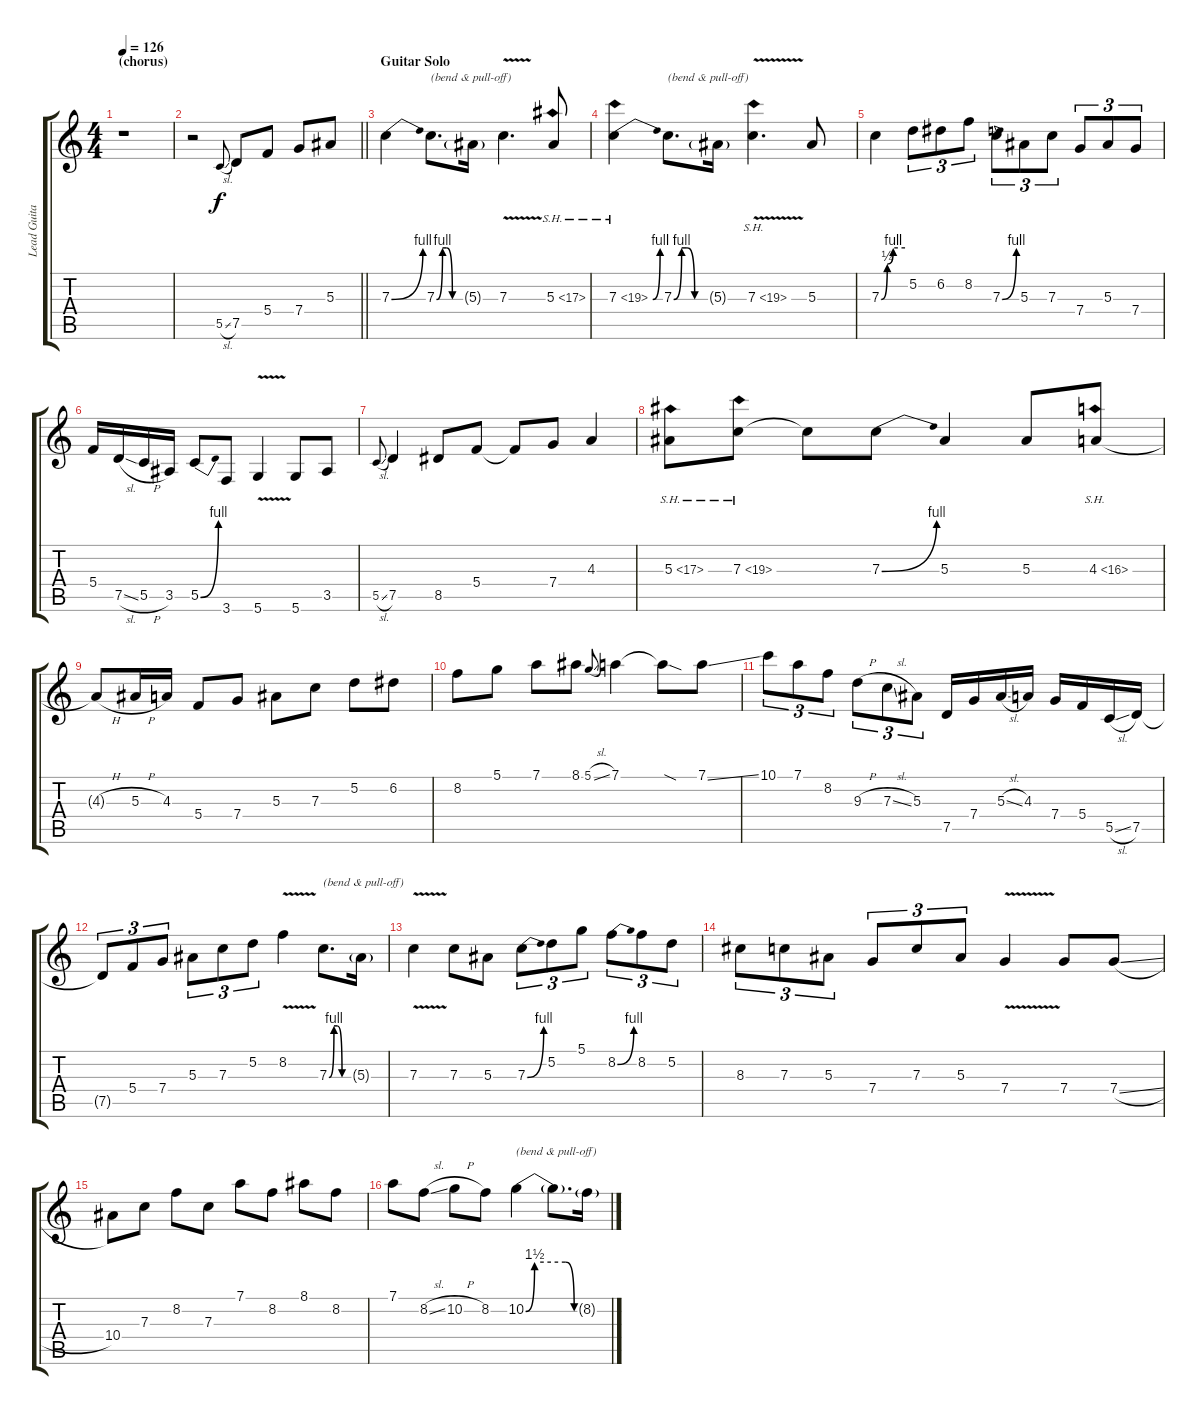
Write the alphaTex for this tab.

\track ("Lead Guitar (solo)" "Lead Guita") {instrument overdrivenguitar}
\staff {score tabs}
\tuning (D4 A3 F3 C3 G2 D2) {hide}
\ts (4 4)
\section ("" "(chorus)")
\tempo 126
\clef g2
\ks c
r.1{dy f instrument overdrivenguitar} |
\barLineRight lightlight
r.2 5.5{sl}.8{gr onbeat} 7.5.8 5.4.8 7.4.8 5.3.8 |
\section ("" "Guitar Solo")
7.3{be (bend 0 0 60 4)}.4 7.3{be (custom 0 0 15 4 25 4 40 0 60 0)}.8{d txt "(bend & pull-off)"} 5.3{g}.16 7.3{v}.4{d} 5.3{sh 12}.8 |
7.3{be (bend 0 0 60 4) sh 12}.4 7.3{be (custom 0 0 15 4 25 4 40 0 60 0)}.8{d txt "(bend & pull-off)"} 5.3{g}.16 7.3{sh 12 v}.4{d} 5.3.8 |
7.3{be (custom 0 0 15 1 30 4 60 4)}.4 5.2.8{tu (3 2)} 6.2.8{tu (3 2)} 8.2.8{tu (3 2)} 7.3{be (bend 0 0 60 4)}.8{tu (3 2)} 5.3.8{tu (3 2)} 7.3.8{tu (3 2)} 7.4.8{tu (3 2)} 5.3.8{tu (3 2)} 7.4.8{tu (3 2)} |
5.4.16 7.5{sl}.16 5.5{h}.16 3.5.16 5.5{be (bend 0 0 60 4)}.8 3.6.8 5.6{v}.4 5.6.8 3.5.8 |
5.5{sl}.8{gr onbeat} 7.5.4 8.5.8 5.4.8 5.4{t}.8 7.4.8 4.3.4 |
5.3{sh 12}.8 7.3{sh 12}.8 7.3{t}.8 7.3{be (bend 0 0 60 4)}.8 5.3.4 5.3.8 4.3{sh 12}.8 |
4.3{h t}.8 5.3{h}.16 4.3.16 5.4.8 7.4.8 5.3.8 7.3.8 5.2.8 6.2.8 |
8.2.8 5.1.8 7.1.8 8.1.8 5.1{sl}.8{gr onbeat} 7.1.4 7.1{sod t}.8 7.1{ss}.8 |
10.1.8{tu (3 2)} 7.1.8{tu (3 2)} 8.2.8{tu (3 2)} 9.3{h}.8{tu (3 2)} 7.3{sl}.8{tu (3 2)} 5.3.8{tu (3 2)} 7.5.16 7.4.16 5.3{sl}.16 4.3.16 7.4.16 5.4.16 5.5{sl}.16 7.5.16 |
7.5{t}.8{tu (3 2)} 5.4.8{tu (3 2)} 7.4.8{tu (3 2)} 5.3.8{tu (3 2)} 7.3.8{tu (3 2)} 5.2.8{tu (3 2)} 8.2{v}.4 7.3{be (custom 0 0 15 4 25 4 40 0 60 0)}.8{d txt "(bend & pull-off)"} 5.3{g}.16 |
7.3{v}.4 7.3.8 5.3.8 7.3{be (bend 0 0 60 4)}.8{tu (3 2)} 5.2.8{tu (3 2)} 5.1.8{tu (3 2)} 8.2{be (bend 0 0 60 4)}.8{tu (3 2)} 8.2.8{tu (3 2)} 5.2.8{tu (3 2)} |
8.3.8{tu (3 2)} 7.3.8{tu (3 2)} 5.3.8{tu (3 2)} 7.4.8{tu (3 2)} 7.3.8{tu (3 2)} 5.3.8{tu (3 2)} 7.4{v}.4 7.4.8 7.4{sl}.8 |
10.4.8 7.3.8 8.2.8 7.3.8 7.1.8 8.2.8 8.1.8 8.2.8 |
7.1.8 8.2{sl}.8 10.2{h}.8 8.2.8 10.2{be (custom 0 0 10 6 45 6 55 0 60 0)}.4{txt "(bend & pull-off)"} 10.2{t}.8{d} 8.2{g}.16
